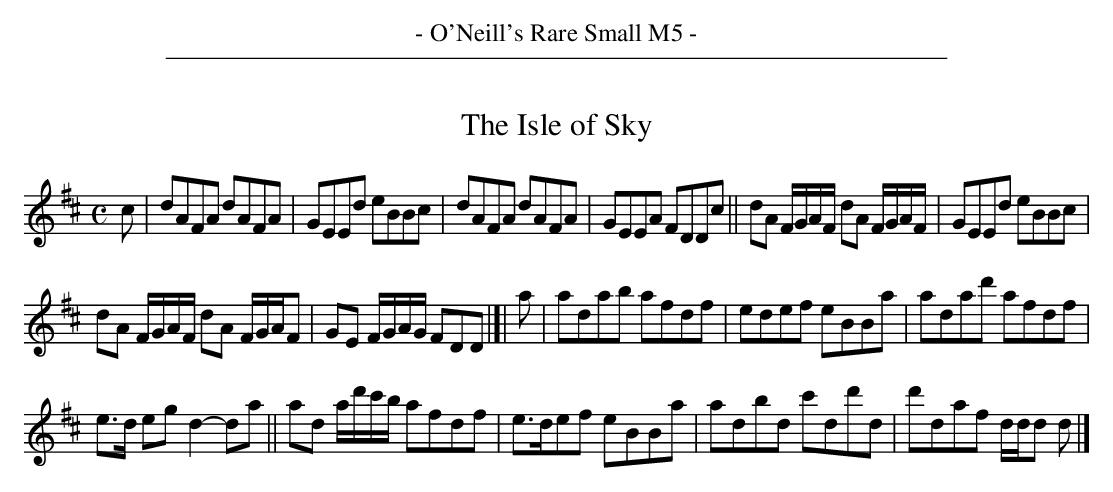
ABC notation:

X:1
T: The Isle of Sky
M: C
L: 1/8
K: D
c |\
dAFA dAFA | GEEd eBBc | dAFA dAFA | GEEA FDDc || dA F/G/A/F/ dA F/G/A/F/ | GEEd eBBc |
dA F/G/A/F/ dA F/G/A/F | GE F/G/A/G/ FDD |[| a | adab afdf | edef eBBa | adad' afdf |
e>d eg d2-da || ad a/d'/c'/b/ afdf | e>def eBBa | adbd c'dd'd | d'daf d/d/d d |]
